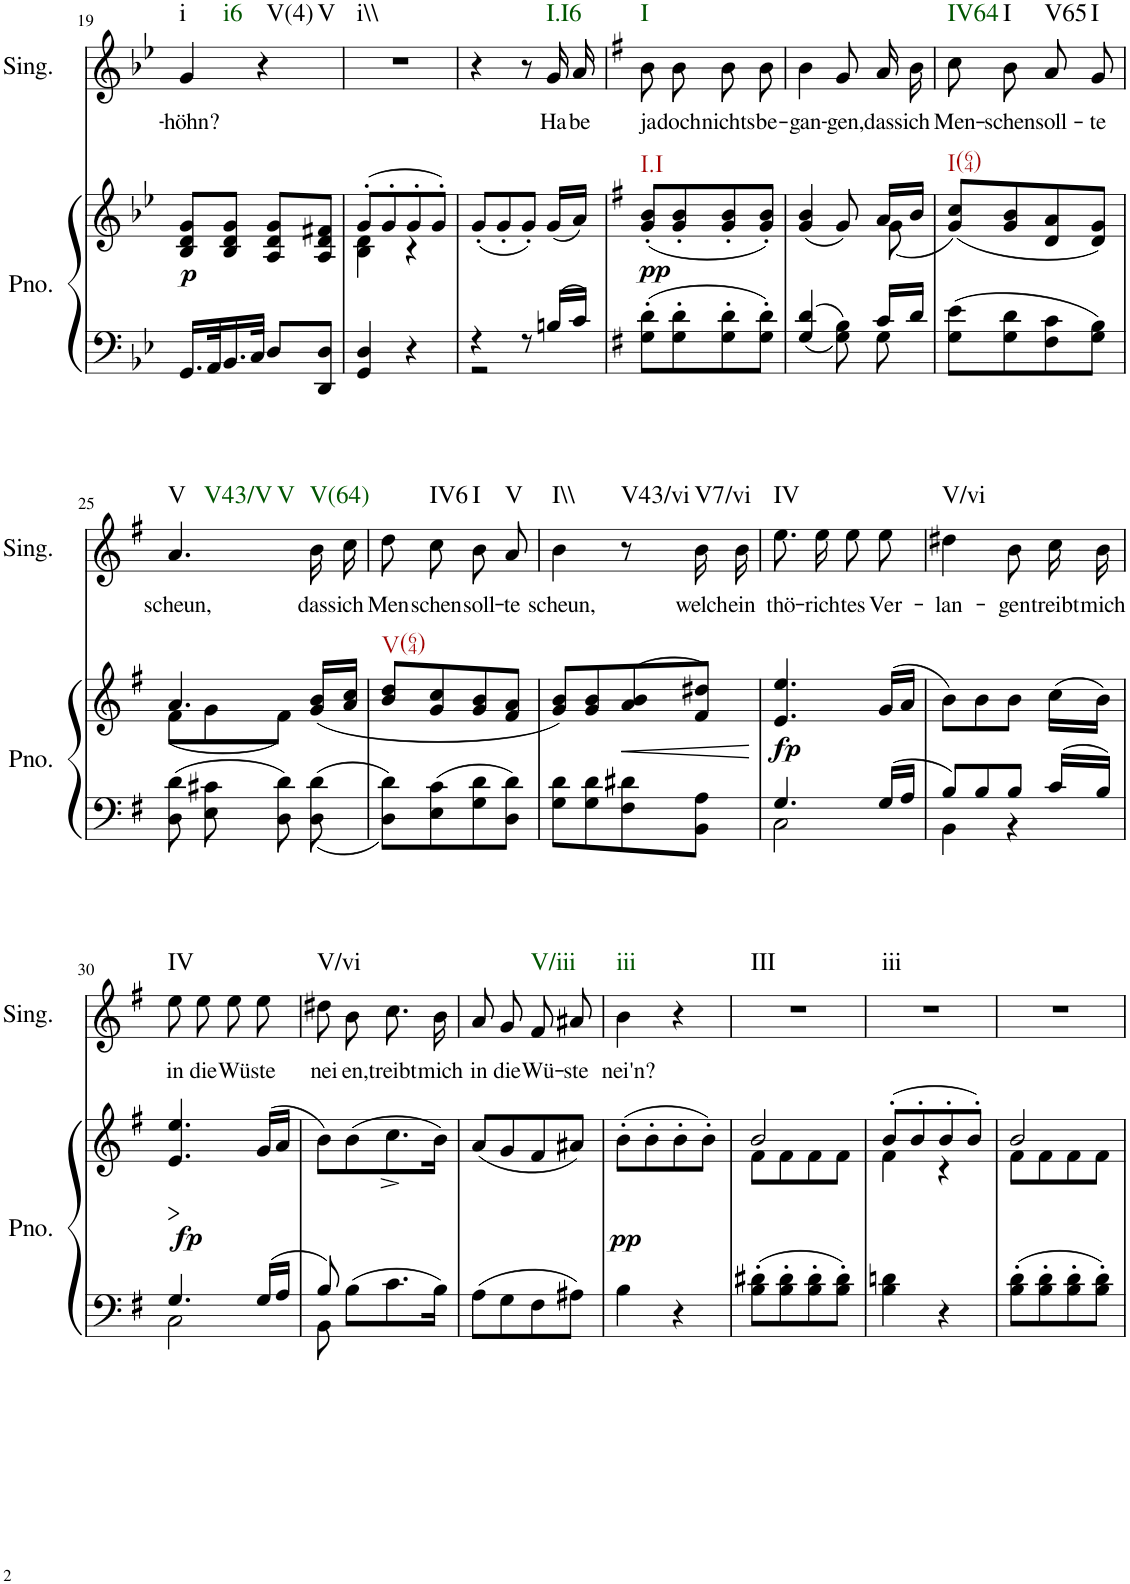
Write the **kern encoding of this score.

**kern	**kern	**dynam	**kern	**text	**harte
*part2	*part2	*part2	*part1	*part1	*part1
*staff3	*staff2	*staff2/3	*staff1	*staff1	*
*I"Pianoforte	*	*	*I"Singstimme	*	*
*I'Pno.	*	*	*I'Sing.	*	*
!!LO:PB:g=z
*clefF4	*clefG2	*	*clefG2	*	*
*k[b-e-]	*k[b-e-]	*	*k[b-e-]	*	*
*M2/4	*M2/4	*	*M2/4	*	*
=19	=19	=19	=19	=19	=19
!	!	!LO:DY:a=2	!	!LO:LY:b	!LO:H:n=1:kt=i
!	!	!	!	!	!LO:H:n=2:kt=i6
16.GG/LL	8B-/ 8d/ 8g/L	p	4g/	-höhn?	N N
32AA/K	.	.	.	.	.
16.BB-/	8B-/ 8d/ 8g/J	.	.	.	.
32C/JJk	.	.	.	.	.
!	!	!	!	!	!LO:H:n=1:kt=V(4)
!	!	!	!	!	!LO:H:n=2:kt=V
8D/L	8A/ 8d/ 8g/L	.	4r	.	N N
8DD/ 8D/J	8A/ 8d/ 8f#X/J	.	.	.	.
=20	=20	=20	=20	=20	=20
*	*^	*	*	*	*
!	!	!	!	!	!	!LO:H:kt=i\\
4GG/ 4D/	(8g'/L	4B-\ 4d\	.	2r	.	N
.	8g'/	.	.	.	.	.
4r	8g'/	4r	.	.	.	.
.	8g'/J)	.	.	.	.	.
*	*v	*v	*	*	*	*
=21	=21	=21	=21	=21	=21
*^	*	*	*	*	*
4r	2r	(8g'/L	.	4r	.	.
.	.	8g'/	.	.	.	.
8r	.	8g'/J)	.	8r	.	.
!	!	!	!	!	!LO:LY:b	!LO:H:kt=I.I6
16Bn/LL	.	(16g/LL	.	16g/LL	Ha-	N
!	!	!	!	!	!LO:LY:b	!
16c/JJ	.	16a/JJ)	.	16a/JJ	-be	.
*v	*v	*	*	*	*	*
=22	=22	=22	=22	=22	=22
*k[f#]	*k[f#]	*	*k[f#]	*	*
!	!	!LO:DY:b	!	!LO:LY:b	!LO:H:kt=I
8G\' 8d\'L	(8g/' 8b/'L	pp	8b\L	ja	N
!	!	!	!	!LO:LY:b	!
8G\' 8d\'	8g/' 8b/'	.	8b\J	doch	.
!	!	!	!	!LO:LY:b	!
8G\' 8d\'	8g/' 8b/'	.	8b\L	nichts	.
!	!	!	!	!LO:LY:b	!
8G\' 8d\'J	8g/' 8b/'J)	.	8b\J	be-	.
=23	=23	=23	=23	=23	=23
*^	*^	*	*	*	*
!	!	!	!	!	!	!LO:LY:b	!
4G/ 4d/	4.ryy	(4g/ 4b/	4.ryy	.	4b\	-gan-	.
!	!	!	!	!	!	!LO:LY:b	!
8G\ 8B\	.	8g/)	.	.	8g/L	-gen,	.
!	!	!	!	!	!	!LO:LY:b	!
16c/LL	8G\	16a/LL	(8g\	.	16a/L	dass	.
!	!	!	!	!	!	!LO:LY:b	!
16d/JJ	.	16b/JJ	.	.	16b/JJ	ich	.
*v	*v	*	*	*	*	*	*
*	*v	*v	*	*	*	*
=24	=24	=24	=24	=24	=24
!	!	!	!	!LO:LY:b	!LO:H:kt=IV64
8G\ 8e\L	(8g/ 8cc/L)	.	8cc\	Men-	N
!	!	!	!	!LO:LY:b	!LO:H:kt=I
8G\ 8d\	8g/ 8b/	.	8b\	-schen	N
!	!	!	!	!LO:LY:b	!LO:H:kt=V65
8F#\ 8c\	8d/ 8a/	.	8a/	soll-	N
!	!	!	!	!LO:LY:b	!LO:H:kt=I
8G\ 8B\J	8d/ 8g/J)	.	8g/	-te	N
!!LO:LB:g=z
=25	=25	=25	=25	=25	=25
*	*^	*	*	*	*
!	!	!	!	!	!LO:LY:b	!LO:H:n=1:kt=V
!	!	!	!	!	!	!LO:H:n=2:kt=V43/V
!	!	!	!	!	!	!LO:H:n=3:kt=V
8D\ 8d\	4.a/	(8f#\L	.	4.a/	scheun,	N N N
8E\ 8c#X\	.	8g\	.	.	.	.
8D\ 8d\	.	8f#\J)	.	.	.	.
!	!	!	!	!	!LO:LY:b	!LO:H:kt=V(64)
8D\ 8d\	(<16g/ 16b/LL	8ryy	.	16b\LL	dass	N
!	!	!	!	!	!LO:LY:b	!
.	16a/ 16cc/JJ	.	.	16cc\JJ	ich	.
*	*v	*v	*	*	*	*
=26	=26	=26	=26	=26	=26
!	!	!	!	!LO:LY:b	!
8D\ 8d\L	8b/ 8dd/L	.	8dd\	Men-	.
!	!	!	!	!LO:LY:b	!LO:H:kt=IV6
8E\ 8c\	8g/ 8cc/	.	8cc\	-schen	N
!	!	!	!	!LO:LY:b	!LO:H:kt=I
8G\ 8d\	8g/ 8b/	.	8b\	soll-	N
!	!	!	!	!LO:LY:b	!LO:H:kt=V
8D\ 8d\J	8f#/ 8a/J	.	8a/	-te	N
=27	=27	=27	=27	=27	=27
!	!	!	!	!LO:LY:b	!LO:H:kt=I\\
8G\ 8d\L	8g/ 8b/L)	.	4b\	scheun,	N
8G\ 8d\	8g/ 8b/	.	.	.	.
!	!	!LO:HP:b	!	!	!LO:H:kt=V43/vi
8F#\ 8d#X\	(>8a/ 8b/	<	8r	.	N
!	!	!	!	!LO:LY:b	!LO:H:kt=V7/vi
8BB\ 8A\J	8f#/ 8dd#X/J)	.	16b\LL	welch	N
!	!	!	!	!LO:LY:b	!
.	.	.	16b\JJ	ein	.
.	.	[	.	.	.
=28	=28	=28	=28	=28	=28
*^	*	*	*	*	*
!	!	!	!LO:DY:b	!	!LO:LY:b	!LO:H:kt=IV
4.G/	2C\	4.e/ 4.ee/	fp	8.ee\L	thö-	N
!	!	!	!	!	!LO:LY:b	!
.	.	.	.	16ee\Jk	-rich-	.
!	!	!	!	!	!LO:LY:b	!
.	.	.	.	8ee\L	-tes	.
!	!	!	!	!	!LO:LY:b	!
16G/LL	.	(>16g/LL	.	8ee\J	Ver-	.
16A/JJ	.	16a/JJ	.	.	.	.
=29	=29	=29	=29	=29	=29	=29
!	!	!	!	!	!LO:LY:b	!LO:H:kt=V/vi
8B/L	4BB\	8b\L)	.	4dd#X\	-lan-	N
8B/	.	8b\	.	.	.	.
!	!	!	!	!	!LO:LY:b	!
8B/J	4r	8b\J	.	8b\L	-gen	.
!	!	!	!	!	!LO:LY:b	!
16c/LL	.	(16cc\LL	.	16cc\L	treibt	.
!	!	!	!	!	!LO:LY:b	!
16B/JJ	.	16b\JJ)	.	16b\JJ	mich	.
!!LO:LB:g=z
=30	=30	=30	=30	=30	=30	=30
!	!	!	!LO:HP:b	!	!LO:LY:b	!
!	!	!	!LO:DY:n=1:a=2	!	!	!LO:H:kt=IV
4.G/	2C\	4.e/ 4.ee/	> fp	8ee\L	in	N
!	!	!	!	!	!LO:LY:b	!
.	.	.	.	8ee\J	die	.
!	!	!	!	!	!LO:LY:b	!
.	.	.	.	8ee\L	Wü-	.
!	!	!	!	!	!LO:LY:b	!
16G/LL	.	(>16g/LL	.	8ee\J	-ste	.
16A/JJ	.	16a/JJ	]	.	.	.
=31	=31	=31	=31	=31	=31	=31
!	!	!	!	!	!LO:LY:b	!LO:H:kt=V/vi
8B/	8BB\	8b\L)	.	8dd#X\L	nei-	N
!	!	!	!	!	!LO:LY:b	!
8B\L	8ryy	(8b\	.	8b\J	-en,	.
!	!	!	!	!	!LO:LY:b	!
8.c\	4ryy	8.cc^<\	.	8.cc\L	treibt	.
!	!	!	!	!	!LO:LY:b	!
16B\Jk	.	16b\Jk)	.	16b\Jk	mich	.
*v	*v	*	*	*	*	*
=32	=32	=32	=32	=32	=32
!	!	!	!	!LO:LY:b	!
8A\L	(8a/L	.	8a/L	in	.
!	!	!	!	!LO:LY:b	!
8G\	8g/	.	8g/J	die	.
!	!	!	!	!LO:LY:b	!LO:H:kt=V/iii
8F#\	8f#/	.	8f#/L	Wü-	N
!	!	!	!	!LO:LY:b	!
8A#X\J	8a#X/J)	.	8a#X/J	-ste	.
=33	=33	=33	=33	=33	=33
!	!	!LO:DY:a=2	!	!LO:LY:b	!LO:H:kt=iii
4B\	(8b'\L	pp	4b\	nei'n?	N
.	8b'\	.	.	.	.
4r	8b'\	.	4r	.	.
.	8b'\J)	.	.	.	.
=34	=34	=34	=34	=34	=34
*	*^	*	*	*	*
!	!	!	!	!	!	!LO:H:kt=III
8B\' 8d#X\'L	2b/	8f#\L	.	2r	.	N
8B\' 8d#\'	.	8f#\	.	.	.	.
8B\' 8d#\'	.	8f#\	.	.	.	.
8B\' 8d#\'J	.	8f#\J	.	.	.	.
=35	=35	=35	=35	=35	=35	=35
!	!	!	!	!	!	!LO:H:kt=iii
4B\ 4dn\	(8b'/L	4f#\	.	2r	.	N
.	8b'/	.	.	.	.	.
4r	8b'/	4r	.	.	.	.
.	8b'/J)	.	.	.	.	.
=36	=36	=36	=36	=36	=36	=36
8B\' 8d\'L	2b/	8f#\L	.	2r	.	.
8B\' 8d\'	.	8f#\	.	.	.	.
8B\' 8d\'	.	8f#\	.	.	.	.
8B\' 8d\'J	.	8f#\J	.	.	.	.
*	*v	*v	*	*	*	*
=	=	=	=	=	=
*-	*-	*-	*-	*-	*-
